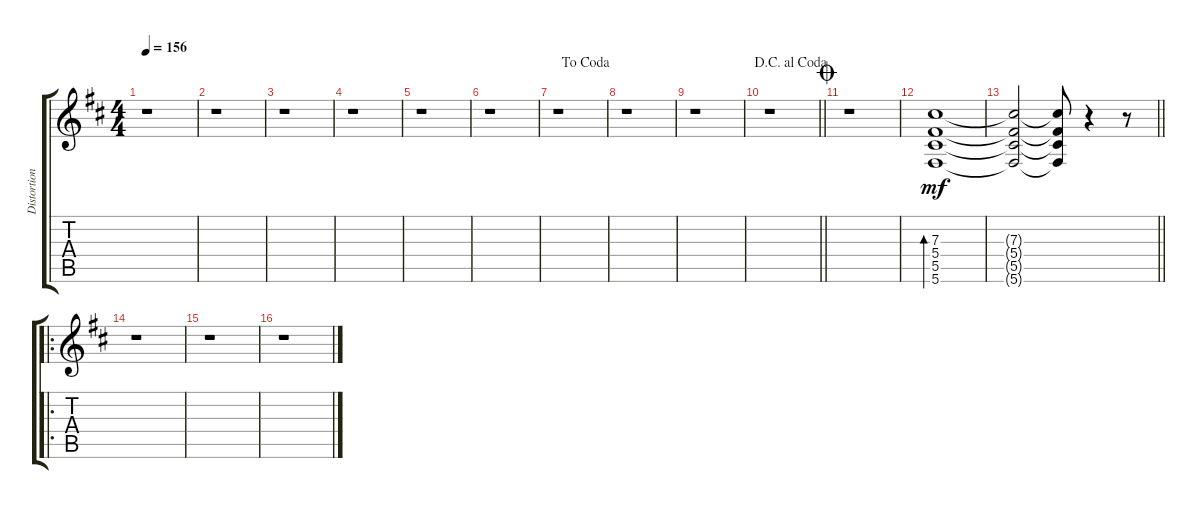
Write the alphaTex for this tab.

\track ("Distortion 1" "Distortion") {instrument distortionguitar}
\staff {score tabs}
\tuning (Eb4 Bb3 Gb3 Db3 Ab2 Db2) {hide}
\ts (4 4)
\tempo 156
\clef g2
\ks d
r.1{dy mf} |
r.1 |
r.1 |
r.1 |
r.1 |
r.1 |
\jump dacoda
r.1 |
r.1 |
r.1 |
\jump dacapoalcoda
\barLineRight lightlight
r.1 |
\jump coda
r.1 |
(7.3 5.4 5.5 5.6).1{bd 30} |
\barLineRight lightlight
(7.3{t} 5.4{t} 5.5{t} 5.6{t}).2 (7.3{t} 5.4{t} 5.5{t} 5.6{t}).8 r.4 r.8 |
\ro
r.1 |
r.1 |
r.1
